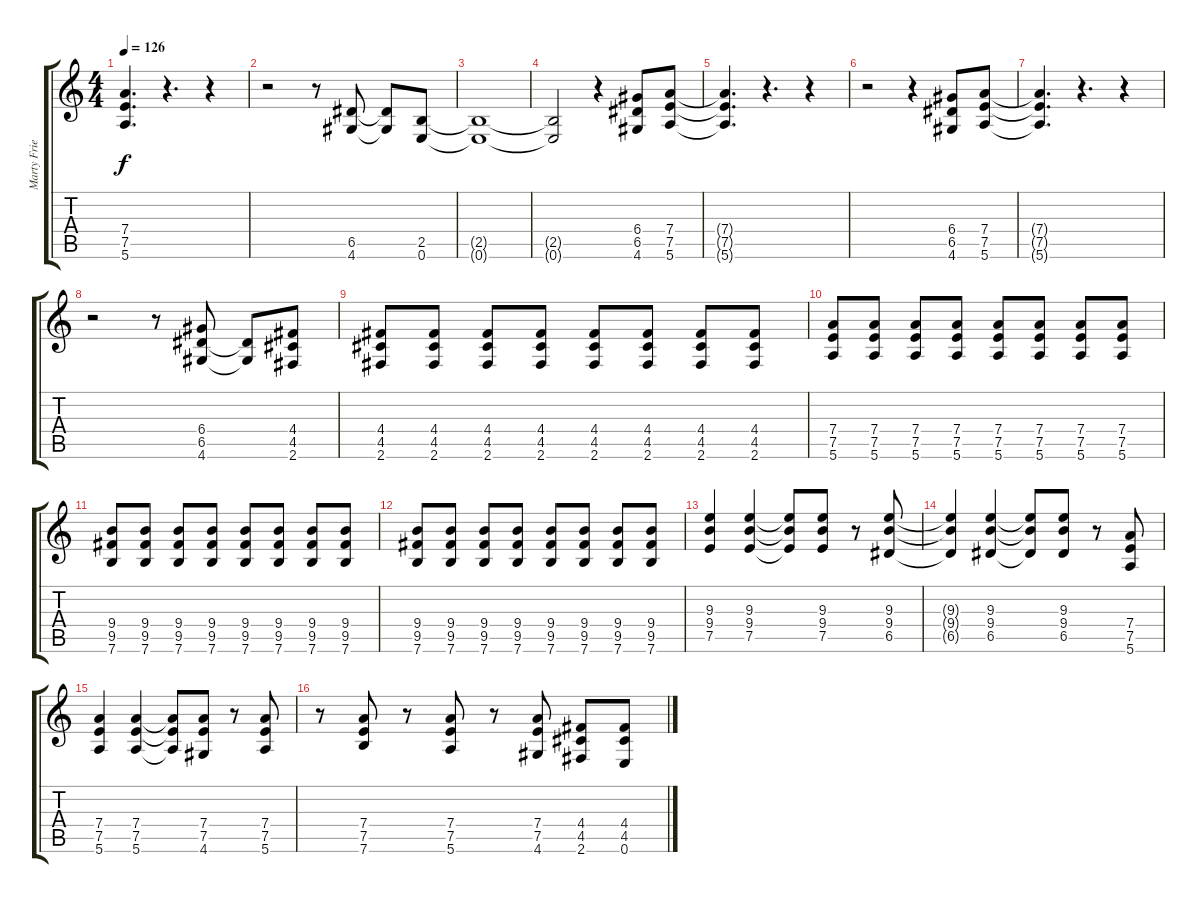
\track ("Marty Friedman" "Marty Frie") {instrument distortionguitar}
\staff {score tabs}
\tuning (E4 B3 G3 D3 A2 E2) {hide}
\ts (4 4)
\tempo 126
\clef g2
\ks c
(7.4{t} 7.5{t} 5.6{t}).4{d dy f} r.4{d} r.4 |
r.2 r.8 (6.5 4.6).8 (6.5{t} 4.6{t}).8 (2.5 0.6).8 |
(2.5{t} 0.6{t}).1{volume 10} |
(2.5{t} 0.6{t}).2{volume 8} r.4{volume 12} (6.4 6.5 4.6).8 (7.4 7.5 5.6).8 |
(7.4{t} 7.5{t} 5.6{t}).4{d} r.4{d} r.4 |
r.2 r.4 (6.4 6.5 4.6).8 (7.4 7.5 5.6).8 |
(7.4{t} 7.5{t} 5.6{t}).4{d} r.4{d} r.4 |
r.2 r.8 (6.4 6.5 4.6).8 (6.5{t} 4.6{t}).8 (4.4 4.5 2.6).8 |
(4.4 4.5 2.6).8 (4.4 4.5 2.6).8 (4.4 4.5 2.6).8 (4.4 4.5 2.6).8 (4.4 4.5 2.6).8 (4.4 4.5 2.6).8 (4.4 4.5 2.6).8 (4.4 4.5 2.6).8 |
(7.4 7.5 5.6).8 (7.4 7.5 5.6).8 (7.4 7.5 5.6).8 (7.4 7.5 5.6).8 (7.4 7.5 5.6).8 (7.4 7.5 5.6).8 (7.4 7.5 5.6).8 (7.4 7.5 5.6).8 |
(9.4 9.5 7.6).8 (9.4 9.5 7.6).8 (9.4 9.5 7.6).8 (9.4 9.5 7.6).8 (9.4 9.5 7.6).8 (9.4 9.5 7.6).8 (9.4 9.5 7.6).8 (9.4 9.5 7.6).8 |
(9.4 9.5 7.6).8 (9.4 9.5 7.6).8 (9.4 9.5 7.6).8 (9.4 9.5 7.6).8 (9.4 9.5 7.6).8 (9.4 9.5 7.6).8 (9.4 9.5 7.6).8 (9.4 9.5 7.6).8 |
(9.3 9.4 7.5).4 (9.3 9.4 7.5).4 (9.3{t} 9.4{t} 7.5{t}).8 (9.3 9.4 7.5).8 r.8 (9.3 9.4 6.5).8 |
(9.3{t} 9.4{t} 6.5{t}).4 (9.3 9.4 6.5).4 (9.3{t} 9.4{t} 6.5{t}).8 (9.3 9.4 6.5).8 r.8 (7.4 7.5 5.6).8 |
(7.4 7.5 5.6).4 (7.4 7.5 5.6).4 (7.4{t} 7.5{t} 5.6{t}).8 (7.4 7.5 4.6).8 r.8 (7.4 7.5 5.6).8 |
r.8 (7.4 7.5 7.6).8 r.8 (7.4 7.5 5.6).8 r.8 (7.4 7.5 4.6).8 (4.4 4.5 2.6).8 (4.4 4.5 0.6).8
